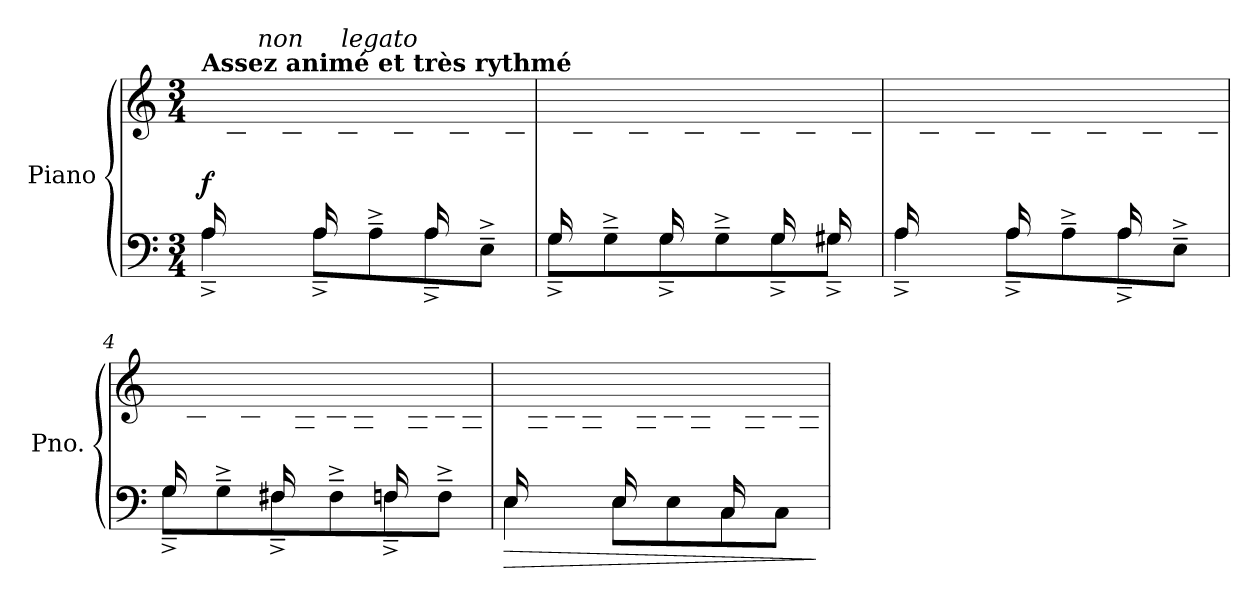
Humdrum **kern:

**kern	**kern	**dynam
*part1	*part1	*part1
*staff2	*staff1	*staff1/2
*I"Piano	*	*
*I'Pno.	*	*
*clefF4	*clefG2	*
*k[]	*k[]	*
*M3/4	*M3/4	*
=1	=1	=1
*^	*	*
!	!	!LO:TX:a:B:t=Assez animé et très rythmé	!
!	!	!	!LO:DY:b
(16A/LL	4A~^\	16ryy	f
8.ryy	.	16c\	.
!	!	!LO:TX:a:i:t=non	!
.	.	16e\	.
.	.	16c\JJ)	.
((16A/LL	8A~^\L	16ryy	.
!	!	!LO:TX:a:i:t=legato	!
8.ryy	.	16c\	.
.	8A~^\	16e\	.
.	.	16c\JJ))	.
(16A/LL	8A~^\	16ryy	.
8.ryy	.	16c\	.
.	8E~^\J	16e\	.
.	.	16c\JJ)	.
=2	=2	=2	=2
(16G/LL	8G~^\L	16ryy	.
8.ryy	.	16B-X\	.
.	8G~^\	16d\	.
.	.	16B-\JJ)	.
(16G/LL	8G~^\	16ryy	.
8.ryy	.	16B-\	.
.	8G~^\	16d\	.
.	.	16B-\JJ)	.
(16G/LL	8G~^\	16ryy	.
16ryy	.	16B-\ 16d\)	.
(16G#X/	8G#X~^\J	16ryy	.
16ryy	.	16Bn\ 16d#X\JJ)	.
=3	=3	=3	=3
(16A/LL	4A~^\	16ryy	.
8.ryy	.	16c\	.
.	.	16e\	.
.	.	16c\JJ)	.
(16A/LL	8A~^\L	16ryy	.
8.ryy	.	16c\	.
.	8A~^\	16e\	.
.	.	16c\JJ)	.
(16A/LL	8A~^\	16ryy	.
8.ryy	.	16c\	.
.	8E~^\J	16e\	.
.	.	16c\JJ)	.
!!LO:LB:g=z
=4	=4	=4	=4
(16G/LL	8G~^\L	16ryy	.
8.ryy	.	16B-X\	.
.	8G~^\	16d\	.
.	.	16B-\JJ)	.
(16F#X/LL	8F#X~^\	16ryy	.
8.ryy	.	16A\	.
.	8F#~^\	16c#X\	.
.	.	16A\JJ)	.
(16Fn/LL	8Fn~^\	16ryy	.
8.ryy	.	16A\	.
.	8F~^\J	16c#\	.
.	.	16A\JJ)	.
=5	=5	=5	=5
!	!	!	!LO:HP:b=2
(16E/LL	4E\	16ryy	>
8.ryy	.	16A-X\	.
.	.	16c\	.
.	.	16A-\JJ)	.
(16E/LL	8E\L	16ryy	.
8.ryy	.	16A-\	.
.	8E\	16c\	.
.	.	16A-\JJ)	.
(16C/LL	8C\	16ryy	.
8.ryy	.	16A-\	.
.	8C\J	16c\	.
.	.	16A-\JJ)	.
*v	*v	*	*
.	.	]
=	=	=
*-	*-	*-
